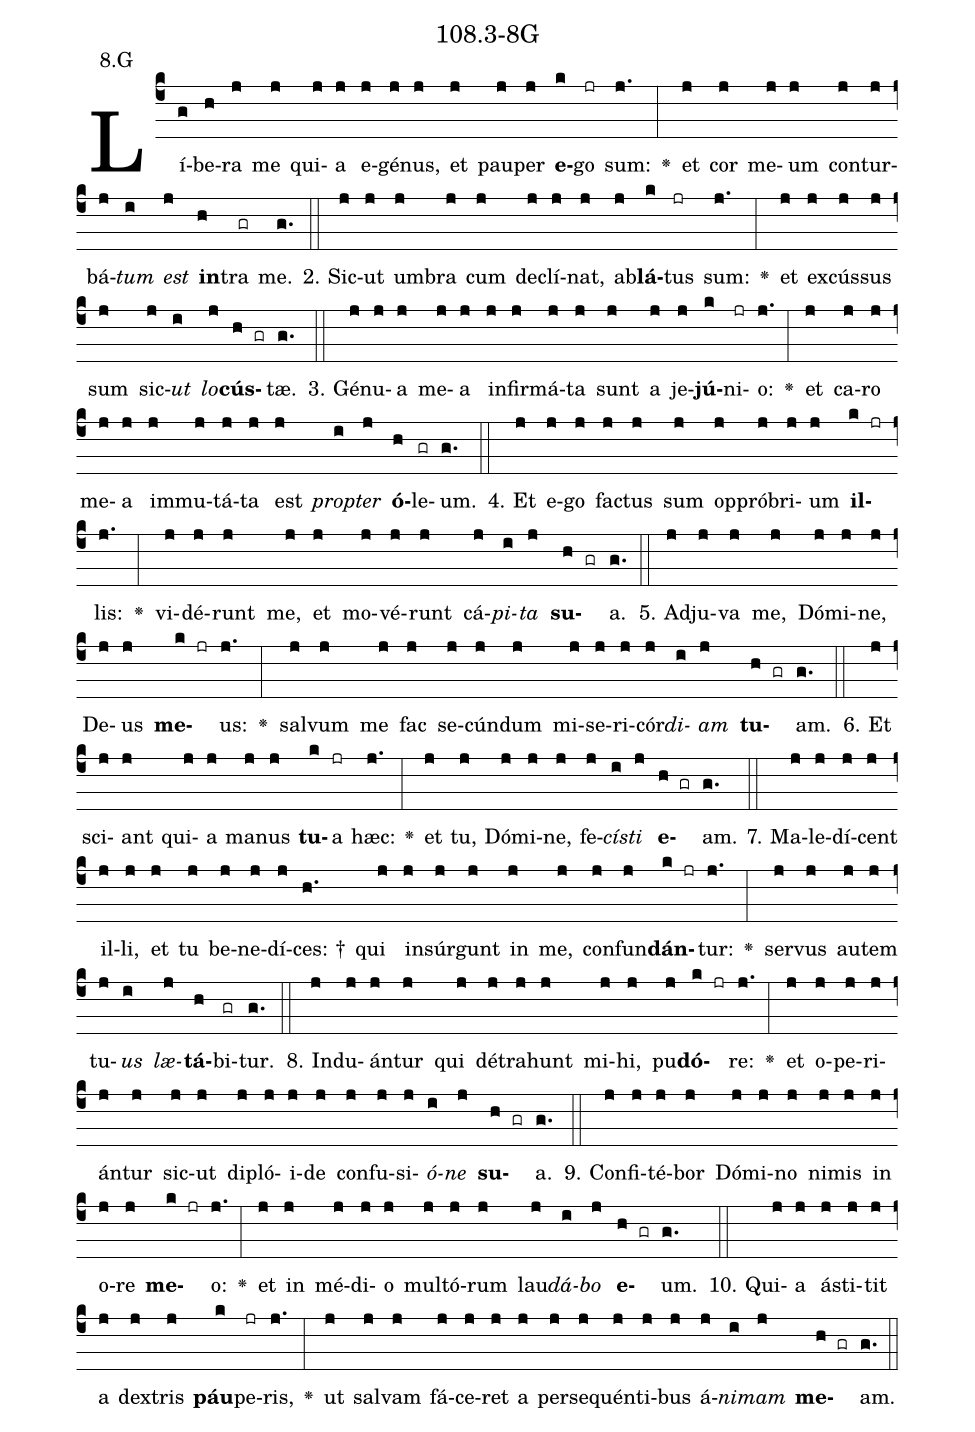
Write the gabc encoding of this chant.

name: 108.3-8G;
annotation: 8.G;
%%
(c4)Lí(g)be(h)ra(j) me(j) qui(j)a(j) e(j)gé(j)nus,(j) et(j) pau(j)per(j) <b>e</b>(k)go(jr) sum:(j.) <v>\greheightstar</v>(:) et(j) cor(j) me(j)um(j) con(j)tur(j)bá(j)<i>tum</i>(i) <i>est</i>(j) <b>in</b>(h)tra(gr) me.(g.) (::)
2. Sic(j)ut(j) um(j)bra(j) cum(j) de(j)clí(j)nat,(j) ab(j)<b>lá</b>(k)tus(jr) sum:(j.) <v>\greheightstar</v>(:) et(j) ex(j)cús(j)sus(j) sum(j) sic(j)<i>ut</i>(i) <i>lo</i>(j)<b>cús</b>(h gr)tæ.(g.) (::)
3. Gé(j)nu(j)a(j) me(j)a(j) in(j)fir(j)má(j)ta(j) sunt(j) a(j) je(j)<b>jú</b>(k)ni(jr)o:(j.) <v>\greheightstar</v>(:) et(j) ca(j)ro(j) me(j)a(j) im(j)mu(j)tá(j)ta(j) est(j) <i>prop</i>(i)<i>ter</i>(j) <b>ó</b>(h)le(gr)um.(g.) (::)
4. Et(j) e(j)go(j) fac(j)tus(j) sum(j) op(j)pró(j)bri(j)um(j) <b>il</b>(k jr)lis:(j.) <v>\greheightstar</v>(:) vi(j)dé(j)runt(j) me,(j) et(j) mo(j)vé(j)runt(j) cá(j)<i>pi</i>(i)<i>ta</i>(j) <b>su</b>(h gr)a.(g.) (::)
5. Ad(j)ju(j)va(j) me,(j) Dó(j)mi(j)ne,(j) De(j)us(j) <b>me</b>(k jr)us:(j.) <v>\greheightstar</v>(:) sal(j)vum(j) me(j) fac(j) se(j)cún(j)dum(j) mi(j)se(j)ri(j)cór(j)<i>di</i>(i)<i>am</i>(j) <b>tu</b>(h gr)am.(g.) (::)
6. Et(j) sci(j)ant(j) qui(j)a(j) ma(j)nus(j) <b>tu</b>(k)a(jr) hæc:(j.) <v>\greheightstar</v>(:) et(j) tu,(j) Dó(j)mi(j)ne,(j) fe(j)<i>cís</i>(i)<i>ti</i>(j) <b>e</b>(h gr)am.(g.) (::)
7. Ma(j)le(j)dí(j)cent(j) il(j)li,(j) et(j) tu(j) be(j)ne(j)dí(j)ces: †(h.) qui(j) in(j)súr(j)gunt(j) in(j) me,(j) con(j)fun(j)<b>dán</b>(k jr)tur:(j.) <v>\greheightstar</v>(:) ser(j)vus(j) au(j)tem(j) tu(j)<i>us</i>(i) <i>læ</i>(j)<b>tá</b>(h)bi(gr)tur.(g.) (::)
8. Ind(j)u(j)án(j)tur(j) qui(j) dé(j)tra(j)hunt(j) mi(j)hi,(j) pu(j)<b>dó</b>(k jr)re:(j.) <v>\greheightstar</v>(:) et(j) o(j)pe(j)ri(j)án(j)tur(j) sic(j)ut(j) di(j)pló(j)i(j)de(j) con(j)fu(j)si(j)<i>ó</i>(i)<i>ne</i>(j) <b>su</b>(h gr)a.(g.) (::)
9. Con(j)fi(j)té(j)bor(j) Dó(j)mi(j)no(j) ni(j)mis(j) in(j) o(j)re(j) <b>me</b>(k jr)o:(j.) <v>\greheightstar</v>(:) et(j) in(j) mé(j)di(j)o(j) mul(j)tó(j)rum(j) lau(j)<i>dá</i>(i)<i>bo</i>(j) <b>e</b>(h gr)um.(g.) (::)
10. Qui(j)a(j) á(j)sti(j)tit(j) a(j) dex(j)tris(j) <b>páu</b>(k)pe(jr)ris,(j.) <v>\greheightstar</v>(:) ut(j) sal(j)vam(j) fá(j)ce(j)ret(j) a(j) per(j)se(j)quén(j)ti(j)bus(j) á(j)<i>ni</i>(i)<i>mam</i>(j) <b>me</b>(h gr)am.(g.) (::)
